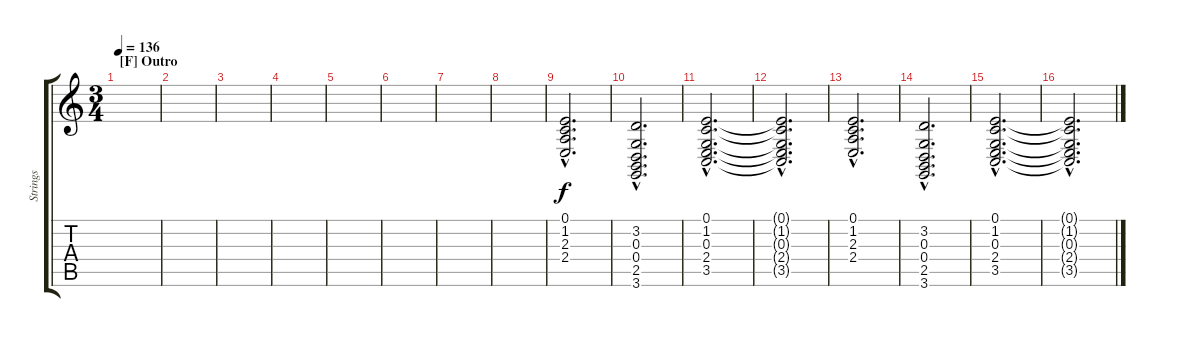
\track ("Strings" "Strings") {instrument stringensemble1}
\staff {score tabs}
\tuning (E4 B3 G3 D3 A2 E2) {hide}
\ts (3 4)
\section ("" "[F] Outro")
\tempo 136
\clef g2
\ks aminor
|
|
|
|
|
|
|
|
(0.1{hac} 1.2{hac} 2.3{hac} 2.4{hac}).2{d} |
(3.2{hac} 0.3{hac} 0.4{hac} 2.5{hac} 3.6{hac}).2{d} |
(0.1{hac} 1.2{hac} 0.3{hac} 2.4{hac} 3.5{hac}).2{d} |
(0.1{hac t} 1.2{hac t} 0.3{hac t} 2.4{hac t} 3.5{hac t}).2{d} |
(0.1{hac} 1.2{hac} 2.3{hac} 2.4{hac}).2{d} |
(3.2{hac} 0.3{hac} 0.4{hac} 2.5{hac} 3.6{hac}).2{d} |
(0.1{hac} 1.2{hac} 0.3{hac} 2.4{hac} 3.5{hac}).2{d} |
(0.1{hac t} 1.2{hac t} 0.3{hac t} 2.4{hac t} 3.5{hac t}).2{d}
